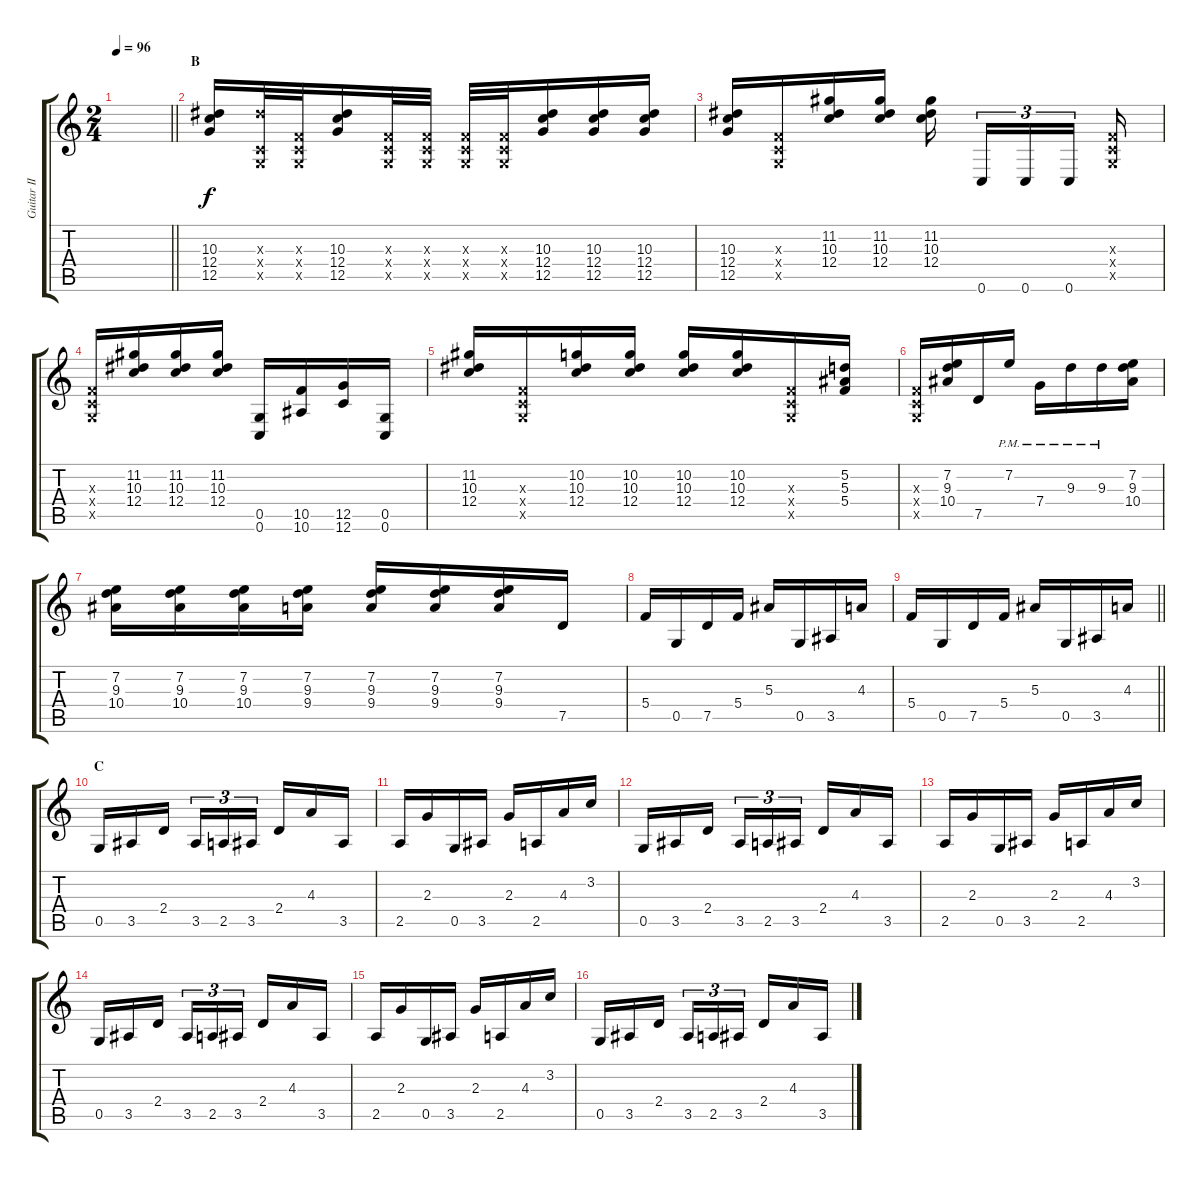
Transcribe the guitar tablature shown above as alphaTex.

\track ("Guitar II" "Guitar II") {instrument distortionguitar}
\staff {score tabs}
\tuning (D4 A3 F3 C3 G2 C2) {hide}
\ts (2 4)
\tempo 96
\clef g2
\barLineRight lightlight
\ks c
|
\section ("" "B")
(10.3 12.4 12.5).16 (10.3{x} 0.4{x} 0.5{x}).32 (0.3{x} 0.4{x} 0.5{x}).32 (10.3 12.4 12.5).16 (0.3{x} 0.4{x} 0.5{x}).32 (0.3{x} 0.4{x} 0.5{x}).32 (0.3{x} 0.4{x} 0.5{x}).32 (0.3{x} 0.4{x} 0.5{x}).32 (10.3 12.4 12.5).16 (10.3 12.4 12.5).16 (10.3 12.4 12.5).16 |
(10.3 12.4 12.5).16 (0.3{x} 0.4{x} 0.5{x}).16 (11.2 10.3 12.4).16 (11.2 10.3 12.4).16 (11.2 10.3 12.4).16{beam splitsecondary} 0.6.16{tu (3 2)} 0.6.16{tu (3 2)} 0.6.16{tu (3 2) beam splitsecondary} (0.3{x} 0.4{x} 0.5{x}).16 |
(0.3{x} 0.4{x} 0.5{x}).16 (11.2 10.3 12.4).16 (11.2 10.3 12.4).16 (11.2 10.3 12.4).16 (0.5 0.6).16 (10.5 10.6).16 (12.5 12.6).16 (0.5 0.6).16 |
(11.2 10.3 12.4).16 (0.3{x} 0.4{x} 0.5{x}).16 (10.2 10.3 12.4).16 (10.2 10.3 12.4).16 (10.2 10.3 12.4).16 (10.2 10.3 12.4).16 (0.3{x} 0.4{x} 0.5{x}).16 (5.2 5.3 5.4).16 |
(0.3{x} 0.4{x} 0.5{x}).16 (7.2 9.3 10.4).16 7.5.16 7.2{pm}.16 7.4{pm}.16 9.3{pm}.16 9.3{pm}.16 (7.2 9.3 10.4).16 |
(7.2 9.3 10.4).16 (7.2 9.3 10.4).16 (7.2 9.3 10.4).16 (7.2 9.3 9.4).16 (7.2 9.3 9.4).16 (7.2 9.3 9.4).16 (7.2 9.3 9.4).16 7.5.16 |
5.4.16 0.5.16 7.5.16 5.4.16 5.3.16 0.5.16 3.5.16 4.3.16 |
\barLineRight lightlight
5.4.16 0.5.16 7.5.16 5.4.16 5.3.16 0.5.16 3.5.16 4.3.16 |
\section ("" "C")
0.5.16 3.5.16 2.4.16{beam splitsecondary} 3.5.16{tu (3 2)} 2.5.16{tu (3 2)} 3.5.16{tu (3 2) beam splitsecondary} 2.4.16 4.3.16 3.5.16 |
2.5.16 2.3.16 0.5.16 3.5.16 2.3.16 2.5.16 4.3.16 3.2.16 |
0.5.16 3.5.16 2.4.16{beam splitsecondary} 3.5.16{tu (3 2)} 2.5.16{tu (3 2)} 3.5.16{tu (3 2) beam splitsecondary} 2.4.16 4.3.16 3.5.16 |
2.5.16 2.3.16 0.5.16 3.5.16 2.3.16 2.5.16 4.3.16 3.2.16 |
0.5.16 3.5.16 2.4.16{beam splitsecondary} 3.5.16{tu (3 2)} 2.5.16{tu (3 2)} 3.5.16{tu (3 2) beam splitsecondary} 2.4.16 4.3.16 3.5.16 |
2.5.16 2.3.16 0.5.16 3.5.16 2.3.16 2.5.16 4.3.16 3.2.16 |
0.5.16 3.5.16 2.4.16{beam splitsecondary} 3.5.16{tu (3 2)} 2.5.16{tu (3 2)} 3.5.16{tu (3 2) beam splitsecondary} 2.4.16 4.3.16 3.5.16
